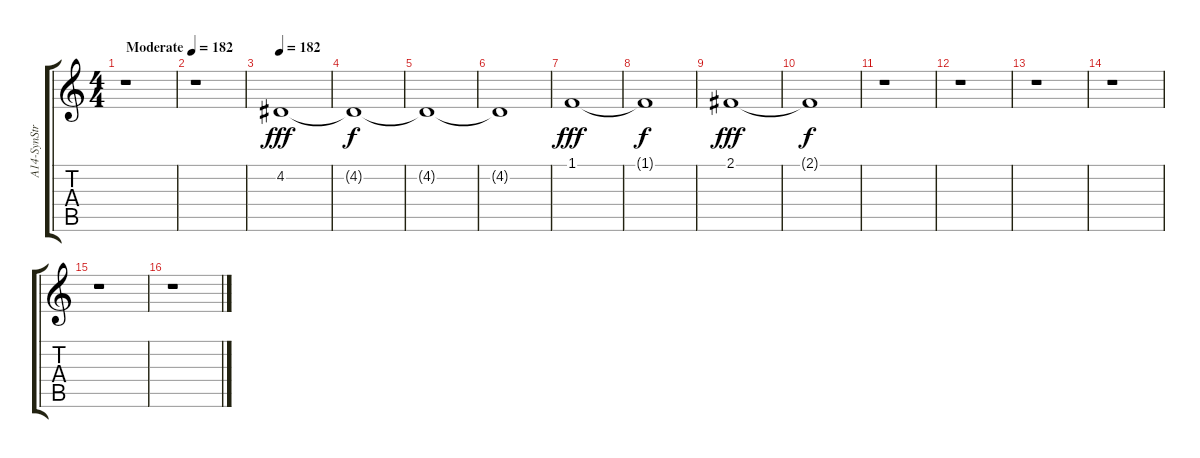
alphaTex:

\track ("A14-SynStrings3 " "A14-SynStr") {instrument synthstrings1}
\staff {score tabs}
\tuning (E4 B3 G3 D3 A2 E2) {hide}
\ts (4 4)
\tempo (182 "Moderate")
\clef g2
\ks c
r.1{dy fff instrument synthstrings1} |
r.1 |
\tempo 182
4.2.1 |
4.2{t}.1{dy f} |
4.2{t}.1 |
4.2{t}.1 |
1.1.1{dy fff} |
1.1{t}.1{dy f} |
2.1.1{dy fff} |
2.1{t}.1{dy f} |
r.1 |
r.1 |
r.1 |
r.1 |
r.1 |
r.1
